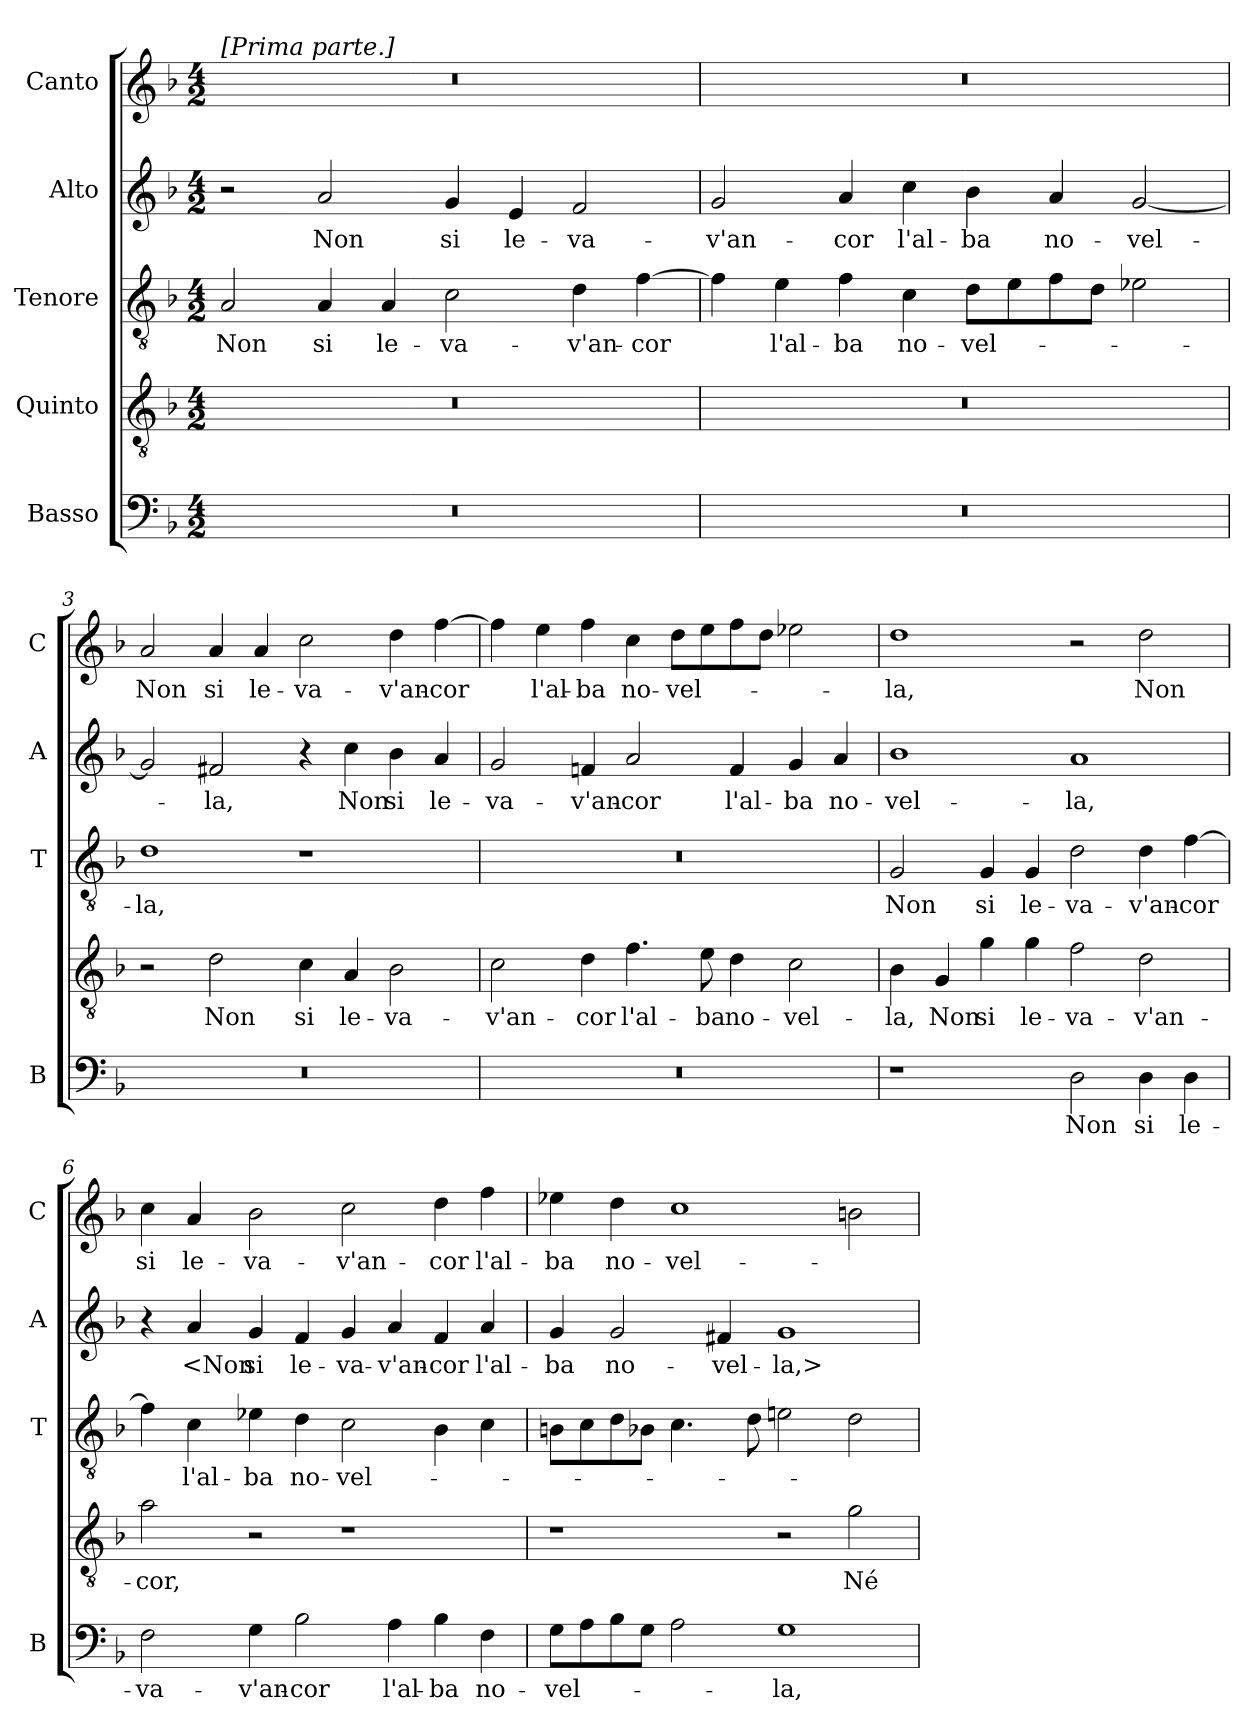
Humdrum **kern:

**kern	**text	**kern	**text	**kern	**text	**kern	**text	**kern	**text
*part5	*part5	*part4	*part4	*part3	*part3	*part2	*part2	*part1	*part1
*staff5	*staff5	*staff4	*staff4	*staff3	*staff3	*staff2	*staff2	*staff1	*staff1
*I"Basso	*	*I"Quinto	*	*I"Tenore	*	*I"Alto	*	*I"Canto	*
*I'B	*	*	*	*I'T	*	*I'A	*	*I'C	*
*clefF4	*	*clefGv2	*	*clefGv2	*	*clefG2	*	*clefG2	*
*k[b-]	*	*k[b-]	*	*k[b-]	*	*k[b-]	*	*k[b-]	*
*F:	*	*F:	*	*F:	*	*F:	*	*F:	*
*M4/2	*	*M4/2	*	*M4/2	*	*M4/2	*	*M4/2	*
=1	=1	=1	=1	=1	=1	=1	=1	=1	=1
!	!	!	!	!	!	!	!	!LO:TX:a:t=[Prima parte.]	!
0r	.	0r	.	2A	Non	2r	.	0r	.
.	.	.	.	4A	si	2a	Non	.	.
.	.	.	.	4A	le-	.	.	.	.
.	.	.	.	2c	-va-	4g	si	.	.
.	.	.	.	.	.	4e	le-	.	.
.	.	.	.	4d	-v'an-	2f	-va-	.	.
.	.	.	.	[4f	-cor	.	.	.	.
=2	=2	=2	=2	=2	=2	=2	=2	=2	=2
0r	.	0r	.	4f]	.	2g	-v'an-	0r	.
.	.	.	.	4e	l'al-	.	.	.	.
.	.	.	.	4f	-ba	4a	-cor	.	.
.	.	.	.	4c	no-	4cc	l'al-	.	.
.	.	.	.	8dL	-vel-	4b-	-ba	.	.
.	.	.	.	8e	.	.	.	.	.
.	.	.	.	8f	.	4a	no-	.	.
.	.	.	.	8dJ	.	.	.	.	.
.	.	.	.	2e-X	.	[2g	-vel-	.	.
=3	=3	=3	=3	=3	=3	=3	=3	=3	=3
0r	.	2r	.	1d	-la,	2g]	.	2a	Non
.	.	2d	Non	.	.	2f#X	-la,	4a	si
.	.	.	.	.	.	.	.	4a	le-
.	.	4c	si	1r	.	4r	.	2cc	-va-
.	.	4A	le-	.	.	4cc	Non	.	.
.	.	2B-	-va-	.	.	4b-	si	4dd	-v'an-
.	.	.	.	.	.	4a	le-	[4ff	-cor
=4	=4	=4	=4	=4	=4	=4	=4	=4	=4
0r	.	2c	-v'an-	0r	.	2g	-va-	4ff]	.
.	.	.	.	.	.	.	.	4ee	l'al-
.	.	4d	-cor	.	.	4fn	-v'an-	4ff	-ba
.	.	4.f	l'al-	.	.	2a	-cor	4cc	no-
.	.	.	.	.	.	.	.	8ddL	-vel-
.	.	8e	-ba	.	.	.	.	8ee	.
.	.	4d	no-	.	.	4f	l'al-	8ff	.
.	.	.	.	.	.	.	.	8ddJ	.
.	.	2c	-vel-	.	.	4g	-ba	2ee-X	.
.	.	.	.	.	.	4a	no-	.	.
=5	=5	=5	=5	=5	=5	=5	=5	=5	=5
1r	.	4B-	-la,	2G	Non	1b-	-vel-	1dd	-la,
.	.	4G	Non	.	.	.	.	.	.
.	.	4g	si	4G	si	.	.	.	.
.	.	4g	le-	4G	le-	.	.	.	.
2D	Non	2f	-va-	2d	-va-	1a	-la,	2r	.
4D	si	2d	-v'an-	4d	-v'an-	.	.	2dd	Non
4D	le-	.	.	[4f	-cor	.	.	.	.
=6	=6	=6	=6	=6	=6	=6	=6	=6	=6
2F	-va-	2a	-cor,	4f]	.	4r	.	4cc	si
.	.	.	.	4c	l'al-	4a	<Non	4a	le-
4G	-v'an-	2r	.	4e-X	-ba	4g	si	2b-	-va-
2B-	-cor	.	.	4d	no-	4f	le-	.	.
.	.	1r	.	2c	-vel-	4g	-va-	2cc	-v'an-
4A	l'al-	.	.	.	.	4a	-v'an-	.	.
4B-	-ba	.	.	4B-	.	4f	-cor	4dd	-cor
4F	no-	.	.	4c	.	4a	l'al-	4ff	l'al-
=7	=7	=7	=7	=7	=7	=7	=7	=7	=7
8GL	-vel-	1r	.	8BnL	.	4g	-ba	4ee-X	-ba
8A	.	.	.	8c	.	.	.	.	.
8B-	.	.	.	8d	.	2g	no-	4dd	no-
8GJ	.	.	.	8B-XJ	.	.	.	.	.
2A	.	.	.	4.c	.	.	.	1cc	-vel-
.	.	.	.	.	.	4f#X	-vel-	.	.
.	.	.	.	8d	.	.	.	.	.
1G	-la,	2r	.	2en	.	1g	-la,>	.	.
.	.	2g	Né	2d	.	.	.	2bn	.
=	=	=	=	=	=	=	=	=	=
*-	*-	*-	*-	*-	*-	*-	*-	*-	*-
